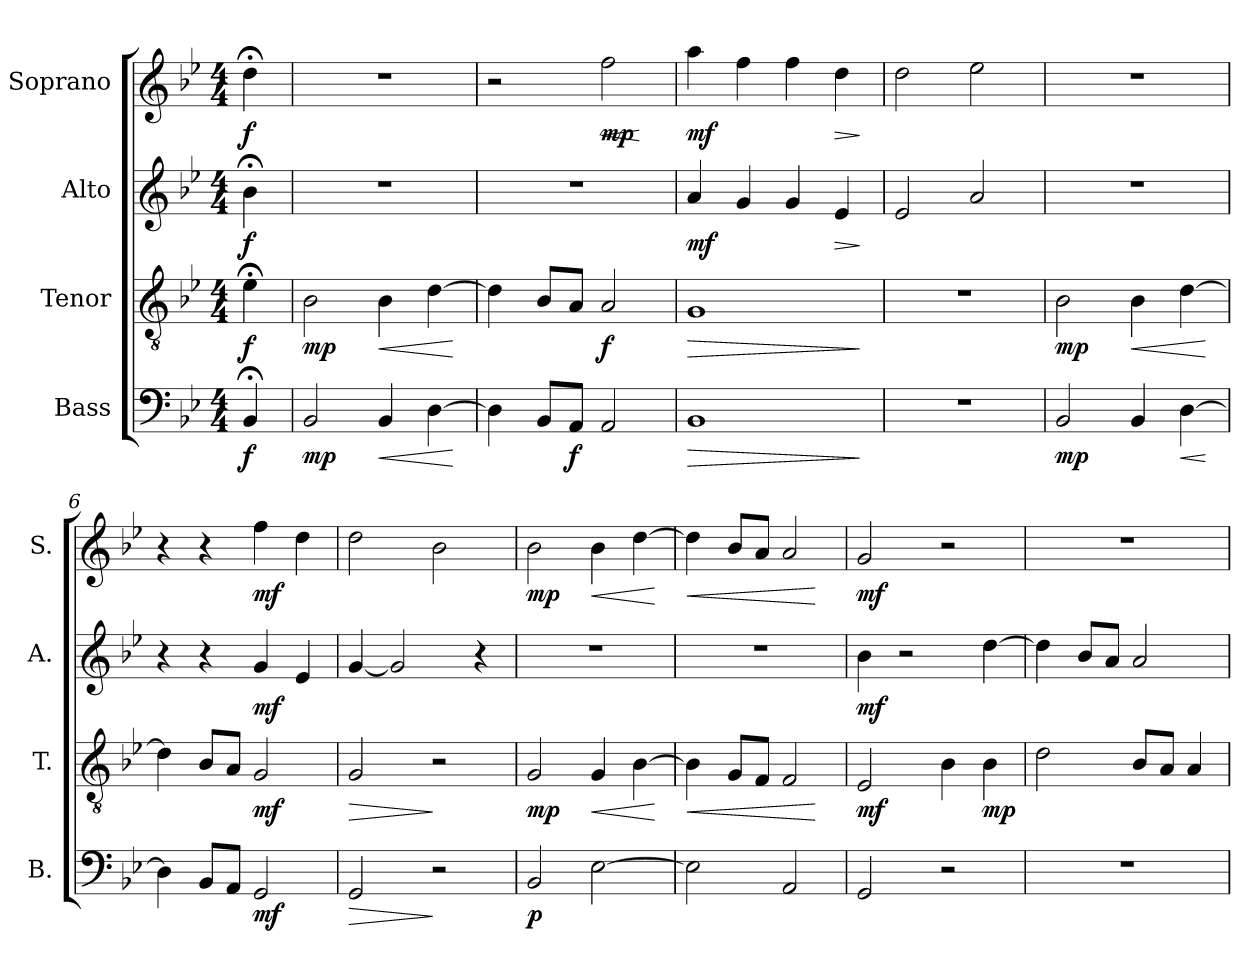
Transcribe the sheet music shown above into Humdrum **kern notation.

**kern	**dynam	**kern	**dynam	**kern	**dynam	**kern	**dynam
*part4	*part4	*part3	*part3	*part2	*part2	*part1	*part1
*staff4	*staff4	*staff3	*staff3	*staff2	*staff2	*staff1	*staff1
*I"Bass	*	*I"Tenor	*	*I"Alto	*	*I"Soprano	*
*I'B.	*	*I'T.	*	*I'A.	*	*I'S.	*
*clefF4	*	*clefGv2	*	*clefG2	*	*clefG2	*
*k[b-e-]	*	*k[b-e-]	*	*k[b-e-]	*	*k[b-e-]	*
*M4/4	*	*M4/4	*	*M4/4	*	*M4/4	*
*MM87	*	*MM87	*	*MM87	*	*MM87	*
=	=	=	=	=	=	=	=
!	!LO:DY:b	!	!LO:DY:b	!	!LO:DY:b	!	!LO:DY:b
4BB-;</	f	4e-;<\	f	4b-;<\	f	4dd;<\	f
=1	=1	=1	=1	=1	=1	=1	=1
!	!LO:DY:b	!	!LO:DY:b	!	!	!	!
2BB-/	mp	2B-\	mp	1r	.	1r	.
!	!LO:HP:b	!	!LO:HP:b	!	!	!	!
4BB-/	<	4B-\	<	.	.	.	.
[4D\	.	[4d\	.	.	.	.	.
.	[	.	[	.	.	.	.
=2	=2	=2	=2	=2	=2	=2	=2
4D\]	.	4d\]	.	1r	.	2r	.
8BB-/L	.	8B-/L	.	.	.	.	.
!	!LO:DY:b	!	!	!	!	!	!
8AA/J	f	8A/J	.	.	.	.	.
!	!	!	!LO:DY:b	!	!	!	!LO:HP:b
!	!	!	!	!	!	!	!LO:DY:n=1:b
2AA/	.	2A/	f	.	.	2ff\	< mp
.	.	.	.	.	.	.	[
=3	=3	=3	=3	=3	=3	=3	=3
!	!LO:HP:b	!	!LO:HP:b	!	!LO:DY:b	!	!LO:DY:b
1BB-	>	1G	>	4a/	mf	4aa\	mf
.	.	.	.	4g/	.	4ff\	.
.	.	.	.	4g/	.	4ff\	.
!	!	!	!	!	!LO:HP:b	!	!LO:HP:b
.	.	.	.	4e-/	>	4dd\	>
.	]	.	]	.	]	.	]
=4	=4	=4	=4	=4	=4	=4	=4
1r	.	1r	.	2e-/	.	2dd\	.
.	.	.	.	2a/	.	2ee-\	.
=5	=5	=5	=5	=5	=5	=5	=5
!	!LO:DY:b	!	!LO:DY:b	!	!	!	!
2BB-/	mp	2B-\	mp	1r	.	1r	.
!	!	!	!LO:HP:b	!	!	!	!
4BB-/	.	4B-\	<	.	.	.	.
!	!LO:HP:b	!	!	!	!	!	!
[4D\	<	[4d\	.	.	.	.	.
.	[	.	[	.	.	.	.
=6	=6	=6	=6	=6	=6	=6	=6
4D\]	.	4d\]	.	4r	.	4r	.
8BB-/L	.	8B-/L	.	4r	.	4r	.
8AA/J	.	8A/J	.	.	.	.	.
!	!LO:DY:b	!	!LO:DY:b	!	!LO:DY:b	!	!LO:DY:b
2GG/	mf	2G/	mf	4g/	mf	4ff\	mf
.	.	.	.	4e-/	.	4dd\	.
=7	=7	=7	=7	=7	=7	=7	=7
!	!LO:HP:b	!	!LO:HP:b	!	!	!	!
2GG/	>	2G/	>	[4g/	.	2dd\	.
.	.	.	.	2g/]	.	.	.
2r	]	2r	]	.	.	2b-\	.
.	.	.	.	4r	.	.	.
=8	=8	=8	=8	=8	=8	=8	=8
!	!LO:DY:b	!	!LO:DY:b	!	!	!	!LO:DY:b
2BB-/	p	2G/	mp	1r	.	2b-\	mp
!	!	!	!LO:HP:b	!	!	!	!LO:HP:b
[2E-\	.	4G/	<	.	.	4b-\	<
.	.	[4B-\	.	.	.	[4dd\	.
.	.	.	[	.	.	.	[
!!LO:LB:g=z
=9	=9	=9	=9	=9	=9	=9	=9
!	!	!	!LO:HP:b	!	!	!	!LO:HP:b
2E-\]	.	4B-\]	<	1r	.	4dd\]	<
.	.	8G/L	.	.	.	8b-/L	.
.	.	8F/J	.	.	.	8a/J	.
2AA/	.	2F/	.	.	.	2a/	.
.	.	.	[	.	.	.	[
=10	=10	=10	=10	=10	=10	=10	=10
!	!	!	!LO:DY:b	!	!LO:DY:b	!	!LO:DY:b
2GG/	.	2E-/	mf	4b-\	mf	2g/	mf
.	.	.	.	2r	.	.	.
2r	.	4B-\	.	.	.	2r	.
!	!	!	!LO:DY:b	!	!	!	!
.	.	4B-\	mp	[4dd\	.	.	.
=11	=11	=11	=11	=11	=11	=11	=11
1r	.	2d\	.	4dd\]	.	1r	.
.	.	.	.	8b-/L	.	.	.
.	.	.	.	8a/J	.	.	.
.	.	8B-/L	.	2a/	.	.	.
.	.	8A/J	.	.	.	.	.
.	.	4A/	.	.	.	.	.
=	=	=	=	=	=	=	=
*-	*-	*-	*-	*-	*-	*-	*-
